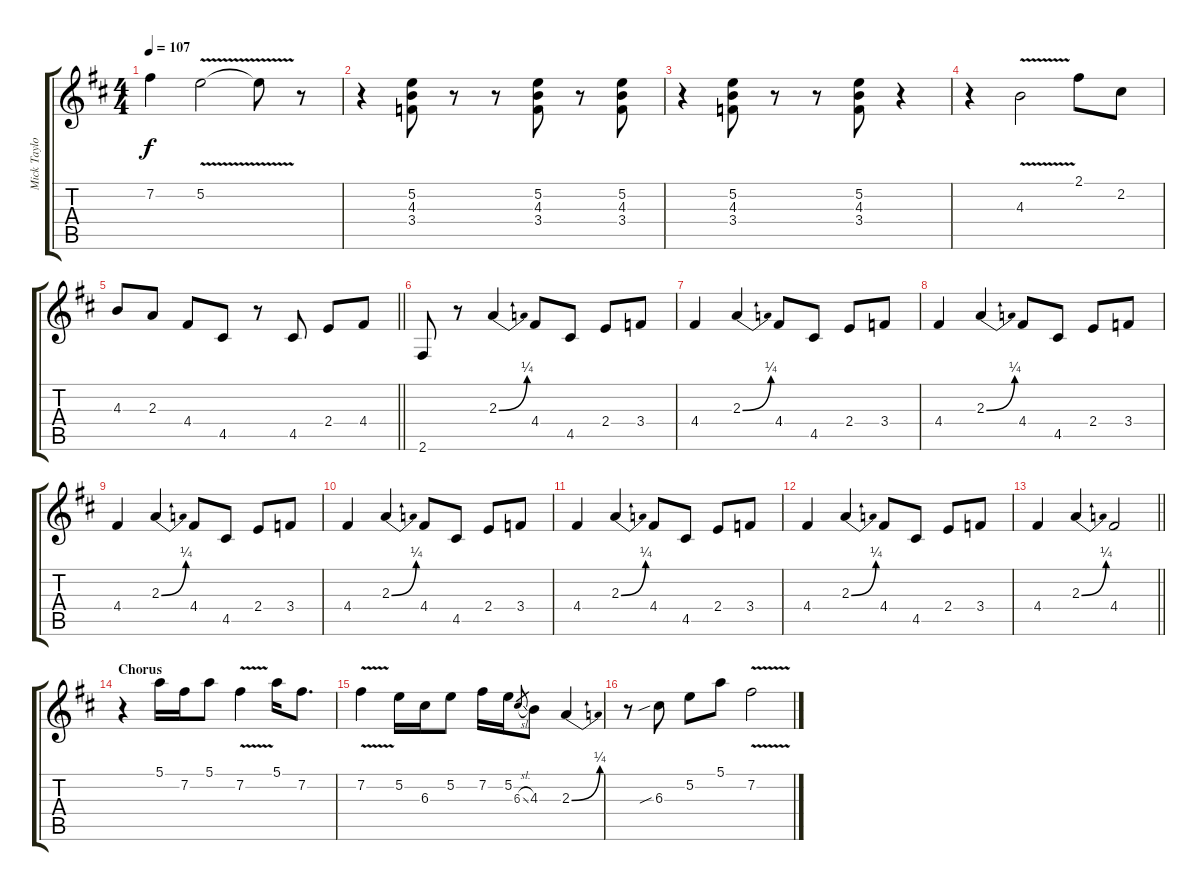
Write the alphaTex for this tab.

\track ("Mick Taylor - Electric Guitar" "Mick Taylo") {instrument overdrivenguitar}
\staff {score tabs}
\tuning (E4 B3 G3 D3 A2 E2) {hide}
\ts (4 4)
\tempo 107
\clef g2
\ks d
7.2.4{dy f} 5.2{v}.2 5.2{v t}.8 r.8 |
r.4 (5.2 4.3 3.4).8 r.8 r.8 (5.2 4.3 3.4).8 r.8 (5.2 4.3 3.4).8 |
r.4 (5.2 4.3 3.4).8 r.8 r.8 (5.2 4.3 3.4).8 r.4 |
r.4 4.3{v}.2 2.1.8 2.2.8 |
\barLineRight lightlight
4.3.8 2.3.8 4.4.8 4.5.8 r.8 4.5.8 2.4.8 4.4.8 |
2.6.8 r.8 2.3{be (bend 0 0 60 1)}.4 4.4.8 4.5.8 2.4.8 3.4.8 |
4.4.4 2.3{be (bend 0 0 60 1)}.4 4.4.8 4.5.8 2.4.8 3.4.8 |
4.4.4 2.3{be (bend 0 0 60 1)}.4 4.4.8 4.5.8 2.4.8 3.4.8 |
4.4.4 2.3{be (bend 0 0 60 1)}.4 4.4.8 4.5.8 2.4.8 3.4.8 |
4.4.4 2.3{be (bend 0 0 60 1)}.4 4.4.8 4.5.8 2.4.8 3.4.8 |
4.4.4 2.3{be (bend 0 0 60 1)}.4 4.4.8 4.5.8 2.4.8 3.4.8 |
4.4.4 2.3{be (bend 0 0 60 1)}.4 4.4.8 4.5.8 2.4.8 3.4.8 |
\barLineRight lightlight
4.4.4 2.3{be (bend 0 0 60 1)}.4 4.4.2 |
\section ("" "Chorus")
r.4 5.1.16 7.2.16 5.1.8 7.2{v}.4 5.1.16 7.2.8{d} |
7.2{v}.4 5.2.16 6.3.16 5.2.8 7.2.16 5.2.16 6.3{sl}.8{gr} 4.3.8 2.3{be (bend 0 0 60 1)}.4 |
r.8 6.3{sib}.8 5.2.8 5.1.8 7.2{v}.2
